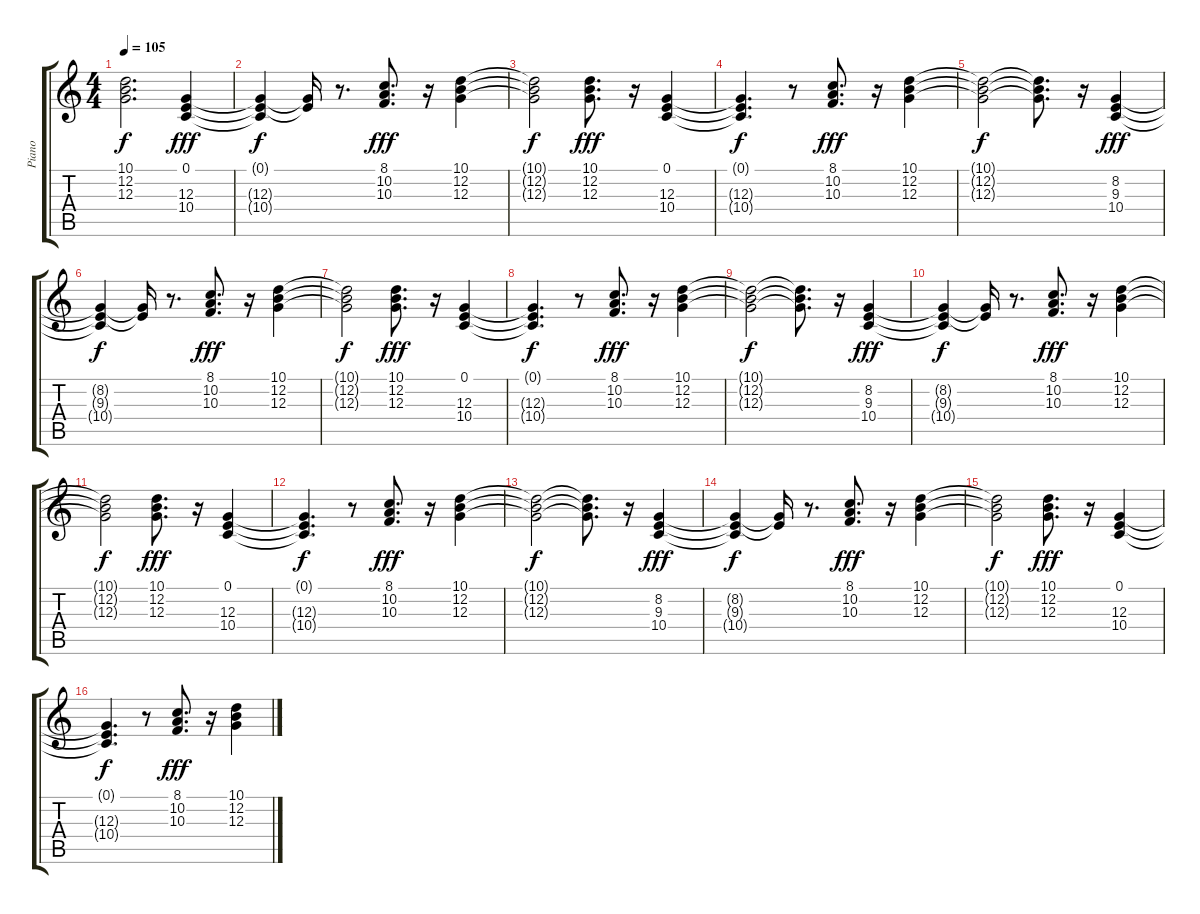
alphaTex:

\track ("Piano" "Piano") {instrument electricgrandpiano}
\staff {score tabs}
\tuning (E4 B3 G3 D3 A2 E2) {hide}
\ts (4 4)
\tempo 105
\clef g2
\ks c
(10.1{t} 12.2{t} 12.3{t}).2{d dy f} (0.1 12.3 10.4).4{dy fff} |
(0.1{t} 12.3{t} 10.4{t}).4{dy f} (0.1{t} 12.3{t}).16 r.8{d} (8.1 10.2 10.3).8{d dy fff} r.16 (10.1 12.2 12.3).4 |
(10.1{t} 12.2{t} 12.3{t}).2{dy f} (10.1 12.2 12.3).8{d dy fff} r.16 (0.1 12.3 10.4).4 |
(0.1{t} 12.3{t} 10.4{t}).4{d dy f} r.8 (8.1 10.2 10.3).8{d dy fff} r.16 (10.1 12.2 12.3).4 |
(10.1{t} 12.2{t} 12.3{t}).2{dy f} (10.1{t} 12.2{t} 12.3{t}).8{d} r.16 (8.2 9.3 10.4).4{dy fff} |
(8.2{t} 9.3{t} 10.4{t}).4{dy f} (8.2{t} 9.3{t}).16 r.8{d} (8.1 10.2 10.3).8{d dy fff} r.16 (10.1 12.2 12.3).4 |
(10.1{t} 12.2{t} 12.3{t}).2{dy f} (10.1 12.2 12.3).8{d dy fff} r.16 (0.1 12.3 10.4).4 |
(0.1{t} 12.3{t} 10.4{t}).4{d dy f} r.8 (8.1 10.2 10.3).8{d dy fff} r.16 (10.1 12.2 12.3).4 |
(10.1{t} 12.2{t} 12.3{t}).2{dy f} (10.1{t} 12.2{t} 12.3{t}).8{d} r.16 (8.2 9.3 10.4).4{dy fff} |
(8.2{t} 9.3{t} 10.4{t}).4{dy f} (8.2{t} 9.3{t}).16 r.8{d} (8.1 10.2 10.3).8{d dy fff} r.16 (10.1 12.2 12.3).4 |
(10.1{t} 12.2{t} 12.3{t}).2{dy f} (10.1 12.2 12.3).8{d dy fff} r.16 (0.1 12.3 10.4).4 |
(0.1{t} 12.3{t} 10.4{t}).4{d dy f} r.8 (8.1 10.2 10.3).8{d dy fff} r.16 (10.1 12.2 12.3).4 |
(10.1{t} 12.2{t} 12.3{t}).2{dy f} (10.1{t} 12.2{t} 12.3{t}).8{d} r.16 (8.2 9.3 10.4).4{dy fff} |
(8.2{t} 9.3{t} 10.4{t}).4{dy f} (8.2{t} 9.3{t}).16 r.8{d} (8.1 10.2 10.3).8{d dy fff} r.16 (10.1 12.2 12.3).4 |
(10.1{t} 12.2{t} 12.3{t}).2{dy f} (10.1 12.2 12.3).8{d dy fff} r.16 (0.1 12.3 10.4).4 |
(0.1{t} 12.3{t} 10.4{t}).4{d dy f} r.8 (8.1 10.2 10.3).8{d dy fff} r.16 (10.1 12.2 12.3).4
